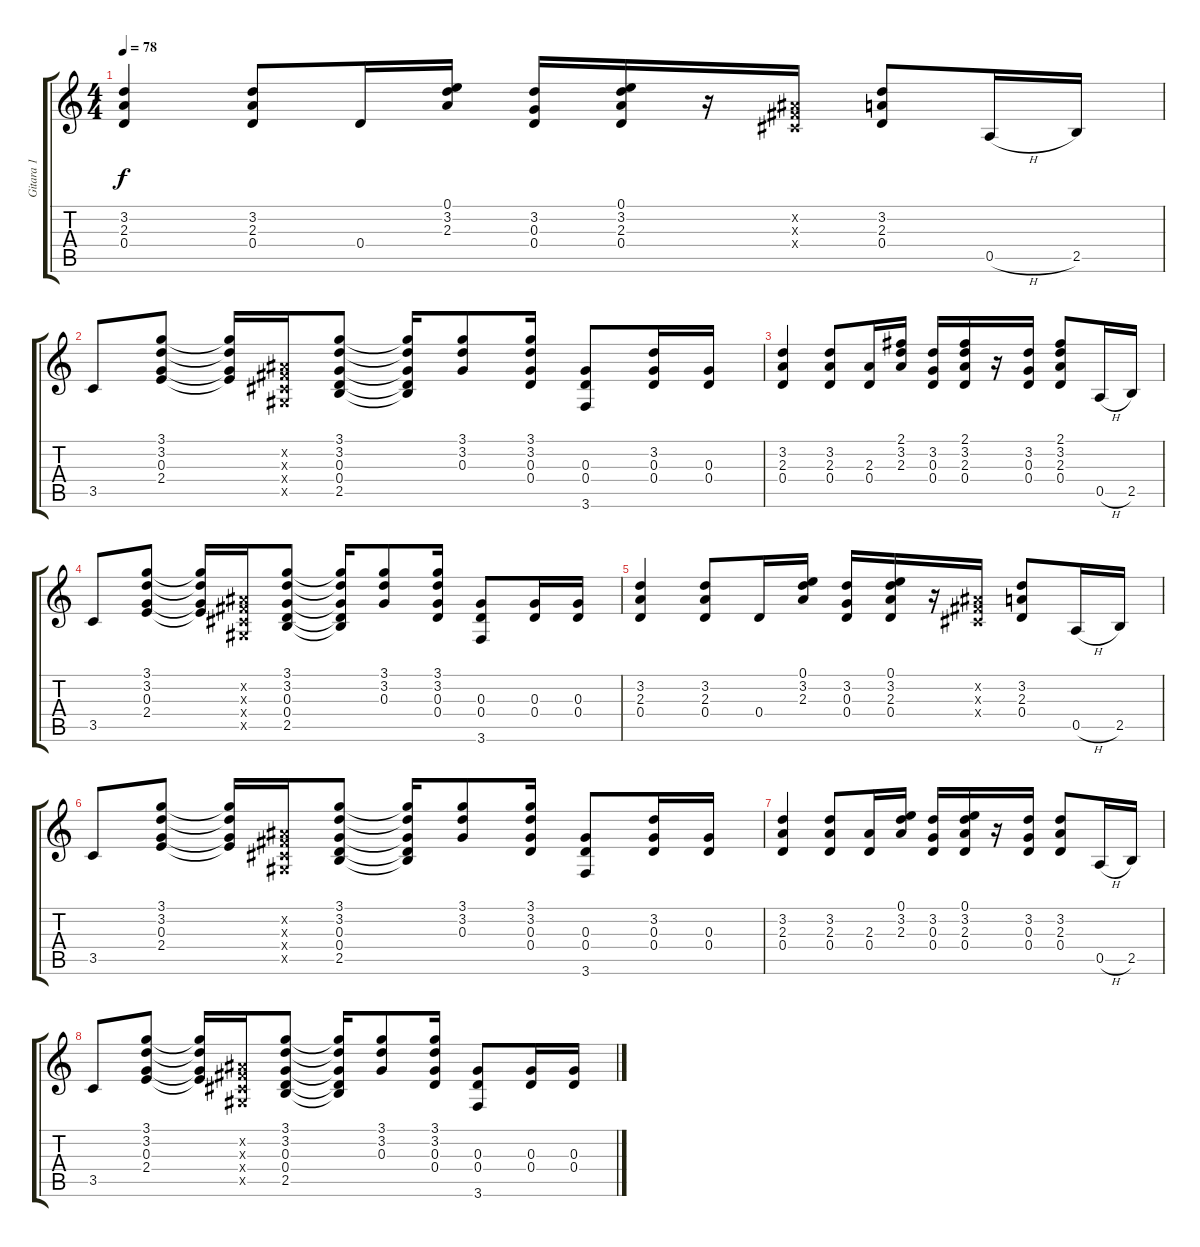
\track ("Gitara 1 " "Gitara 1 ") {instrument acousticguitarsteel}
\staff {score tabs}
\tuning (E4 B3 G3 D3 A2 D2) {hide}
\ts (4 4)
\tempo 78
\clef g2
\ks c
(3.2 2.3 0.4).4{dy f} (3.2 2.3 0.4).8 0.4.16 (0.1 3.2 2.3).16 (3.2 0.3 0.4).16 (0.1 3.2 2.3 0.4).16 r.16 (-1.2{x} -1.3{x} -1.4{x}).16 (3.2 2.3 0.4).8 0.5{h}.16 2.5.16 |
3.5.8 (3.1 3.2 0.3 2.4).8 (3.1{t} 3.2{t} 0.3{t} 2.4{t}).16 (-1.2{x} -1.3{x} -1.4{x} -1.5{x}).16 (3.1 3.2 0.3 0.4 2.5).8 (3.1{t} 3.2{t} 0.3{t} 0.4{t} 2.5{t}).16 (3.1 3.2 0.3).8 (3.1 3.2 0.3 0.4).16 (0.3 0.4 3.6).8 (3.2 0.3 0.4).16 (0.3 0.4).16 |
(3.2 2.3 0.4).4 (3.2 2.3 0.4).8 (2.3 0.4).16 (2.1 3.2 2.3).16 (3.2 0.3 0.4).16 (2.1 3.2 2.3 0.4).16 r.16 (3.2 0.3 0.4).16 (2.1 3.2 2.3 0.4).8 0.5{h}.16 2.5.16 |
3.5.8 (3.1 3.2 0.3 2.4).8 (3.1{t} 3.2{t} 0.3{t} 2.4{t}).16 (-1.2{x} -1.3{x} -1.4{x} -1.5{x}).16 (3.1 3.2 0.3 0.4 2.5).8 (3.1{t} 3.2{t} 0.3{t} 0.4{t} 2.5{t}).16 (3.1 3.2 0.3).8 (3.1 3.2 0.3 0.4).16 (0.3 0.4 3.6).8 (0.3 0.4).16 (0.3 0.4).16 |
(3.2 2.3 0.4).4 (3.2 2.3 0.4).8 0.4.16 (0.1 3.2 2.3).16 (3.2 0.3 0.4).16 (0.1 3.2 2.3 0.4).16 r.16 (-1.2{x} -1.3{x} -1.4{x}).16 (3.2 2.3 0.4).8 0.5{h}.16 2.5.16 |
3.5.8 (3.1 3.2 0.3 2.4).8 (3.1{t} 3.2{t} 0.3{t} 2.4{t}).16 (-1.2{x} -1.3{x} -1.4{x} -1.5{x}).16 (3.1 3.2 0.3 0.4 2.5).8 (3.1{t} 3.2{t} 0.3{t} 0.4{t} 2.5{t}).16 (3.1 3.2 0.3).8 (3.1 3.2 0.3 0.4).16 (0.3 0.4 3.6).8 (3.2 0.3 0.4).16 (0.3 0.4).16 |
(3.2 2.3 0.4).4 (3.2 2.3 0.4).8 (2.3 0.4).16 (0.1 3.2 2.3).16 (3.2 0.3 0.4).16 (0.1 3.2 2.3 0.4).16 r.16 (3.2 0.3 0.4).16 (3.2 2.3 0.4).8 0.5{h}.16 2.5.16 |
3.5.8 (3.1 3.2 0.3 2.4).8 (3.1{t} 3.2{t} 0.3{t} 2.4{t}).16 (-1.2{x} -1.3{x} -1.4{x} -1.5{x}).16 (3.1 3.2 0.3 0.4 2.5).8 (3.1{t} 3.2{t} 0.3{t} 0.4{t} 2.5{t}).16 (3.1 3.2 0.3).8 (3.1 3.2 0.3 0.4).16 (0.3 0.4 3.6).8 (0.3 0.4).16 (0.3 0.4).16
